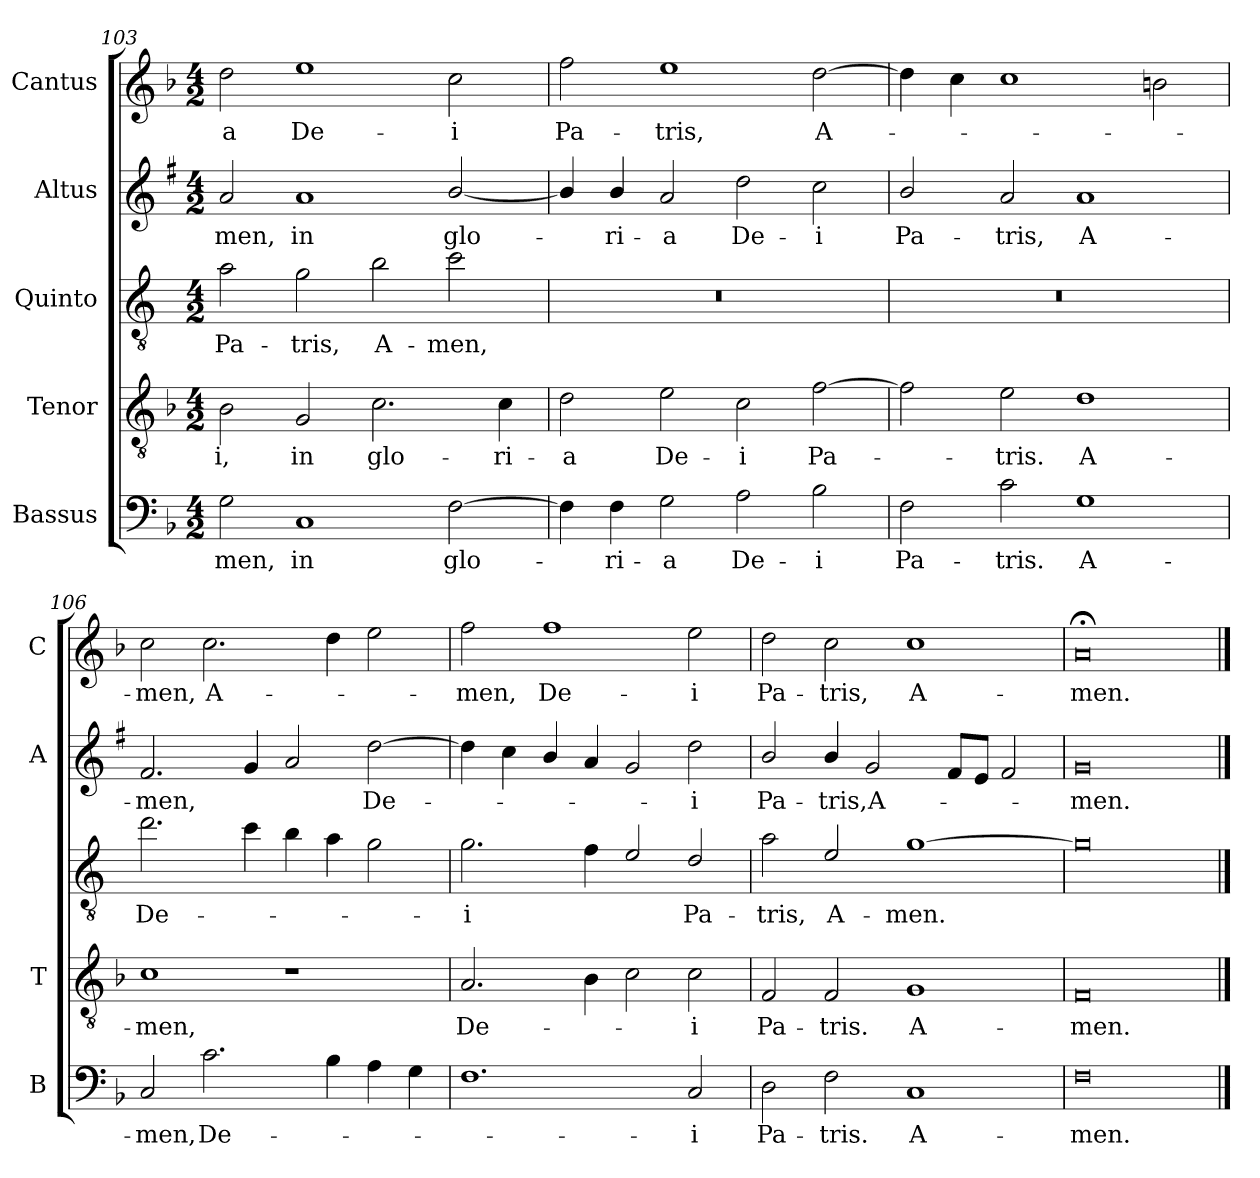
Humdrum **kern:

**kern	**text	**kern	**text	**kern	**text	**kern	**text	**kern	**text
*part5	*part5	*part4	*part4	*part3	*part3	*part2	*part2	*part1	*part1
*staff5	*staff5	*staff4	*staff4	*staff3	*staff3	*staff2	*staff2	*staff1	*staff1
*I"Bassus	*	*I"Tenor	*	*I"Quinto	*	*I"Altus	*	*I"Cantus	*
*I'B	*	*I'T	*	*	*	*I'A	*	*I'C	*
!!LO:LB:g=z
*clefF4	*	*clefGv2	*	*clefGv2	*	*clefG2	*	*clefG2	*
*	*	*	*	*ITrd4c7	*	*ITrd1c2	*	*	*
*k[b-]	*	*k[b-]	*	*k[b-]	*	*k[b-]	*	*k[b-]	*
*F:	*	*F:	*	*F:	*	*F:	*	*F:	*
*M4/2	*	*M4/2	*	*M4/2	*	*M4/2	*	*M4/2	*
=103	=103	=103	=103	=103	=103	=103	=103	=103	=103
!	!LO:LY:b	!	!LO:LY:b	!	!LO:LY:b	!	!LO:LY:b	!	!LO:LY:b
2G\	-men,	2B-\	-i,	2d\	Pa-	2g/	-men,	2dd\	-a
!	!LO:LY:b	!	!LO:LY:b	!	!LO:LY:b	!	!LO:LY:b	!	!LO:LY:b
1C	in	2G/	in	2c\	-tris,	1g	in	1ee	De-
!	!	!	!LO:LY:b	!	!LO:LY:b	!	!	!	!
.	.	2.c\	glo-	2e\	A-	.	.	.	.
!	!LO:LY:b	!	!	!	!LO:LY:b	!	!LO:LY:b	!	!LO:LY:b
[2F\	glo-	.	.	2f\	-men,	[2a/	glo-	2cc\	-i
!	!	!	!LO:LY:b	!	!	!	!	!	!
.	.	4c\	-ri-	.	.	.	.	.	.
=104	=104	=104	=104	=104	=104	=104	=104	=104	=104
!	!	!	!LO:LY:b	!	!	!	!	!	!LO:LY:b
4F\]	.	2d\	-a	0r	.	4a/]	.	2ff\	Pa-
!	!LO:LY:b	!	!	!	!	!	!LO:LY:b	!	!
4F\	-ri-	.	.	.	.	4a/	-ri-	.	.
!	!LO:LY:b	!	!LO:LY:b	!	!	!	!LO:LY:b	!	!LO:LY:b
2G\	-a	2e\	De-	.	.	2g/	-a	1ee	-tris,
!	!LO:LY:b	!	!LO:LY:b	!	!	!	!LO:LY:b	!	!
2A\	De-	2c\	-i	.	.	2cc\	De-	.	.
!	!LO:LY:b	!	!LO:LY:b	!	!	!	!LO:LY:b	!	!LO:LY:b
2B-\	-i	[2f\	Pa-	.	.	2b-\	-i	[2dd\	A-
=105	=105	=105	=105	=105	=105	=105	=105	=105	=105
!	!LO:LY:b	!	!	!	!	!	!LO:LY:b	!	!
2F\	Pa-	2f\]	.	0r	.	2a/	Pa-	4dd\]	.
.	.	.	.	.	.	.	.	4cc\	.
!	!LO:LY:b	!	!LO:LY:b	!	!	!	!LO:LY:b	!	!
2c\	-tris.	2e\	-tris.	.	.	2g/	-tris,	1cc	.
!	!LO:LY:b	!	!LO:LY:b	!	!	!	!LO:LY:b	!	!
1G	A-	1d	A-	.	.	1g	A-	.	.
.	.	.	.	.	.	.	.	2bn\	.
=106	=106	=106	=106	=106	=106	=106	=106	=106	=106
!	!LO:LY:b	!	!LO:LY:b	!	!LO:LY:b	!	!LO:LY:b	!	!LO:LY:b
2C/	-men,	1c	-men,	2.g\	De-	2.e/	-men,	2cc\	-men,
!	!LO:LY:b	!	!	!	!	!	!	!	!LO:LY:b
2.c\	De-	.	.	.	.	.	.	2.cc\	A-
.	.	.	.	4f\	.	4f/	.	.	.
.	.	1r	.	4e\	.	2g/	.	.	.
4B-\	.	.	.	4d\	.	.	.	4dd\	.
!	!	!	!	!	!	!	!LO:LY:b	!	!
4A\	.	.	.	2c\	.	[2cc\	De-	2ee\	.
4G\	.	.	.	.	.	.	.	.	.
=107	=107	=107	=107	=107	=107	=107	=107	=107	=107
!	!	!	!LO:LY:b	!	!LO:LY:b	!	!	!	!LO:LY:b
1.F	.	2.A/	De-	2.c\	-i	4cc\]	.	2ff\	-men,
.	.	.	.	.	.	4b-\	.	.	.
!	!	!	!	!	!	!	!	!	!LO:LY:b
.	.	.	.	.	.	4a/	.	1ff	De-
.	.	4B-\	.	4B-\	.	4g/	.	.	.
.	.	2c\	.	2A/	.	2f/	.	.	.
!	!LO:LY:b	!	!LO:LY:b	!	!LO:LY:b	!	!LO:LY:b	!	!LO:LY:b
2C/	-i	2c\	-i	2G/	Pa-	2cc\	-i	2ee\	-i
=108	=108	=108	=108	=108	=108	=108	=108	=108	=108
!	!LO:LY:b	!	!LO:LY:b	!	!LO:LY:b	!	!LO:LY:b	!	!LO:LY:b
2D\	Pa-	2F/	Pa-	2d\	-tris,	2a/	Pa-	2dd\	Pa-
!	!LO:LY:b	!	!LO:LY:b	!	!LO:LY:b	!	!LO:LY:b	!	!LO:LY:b
2F\	-tris.	2F/	-tris.	2A/	A-	4a/	-tris,	2cc\	-tris,
!	!	!	!	!	!	!	!LO:LY:b	!	!
.	.	.	.	.	.	2f/	A-	.	.
!	!LO:LY:b	!	!LO:LY:b	!	!LO:LY:b	!	!	!	!LO:LY:b
1C	A-	1G	A-	[1c	-men.	.	.	1cc	A-
.	.	.	.	.	.	8e/L	.	.	.
.	.	.	.	.	.	8d/J	.	.	.
.	.	.	.	.	.	2e/	.	.	.
=109	=109	=109	=109	=109	=109	=109	=109	=109	=109
!	!LO:LY:b	!	!LO:LY:b	!	!	!	!LO:LY:b	!	!LO:LY:b
0F	-men.	0F	-men.	0c]	.	0f	-men.	0a;<	-men.
==	==	==	==	==	==	==	==	==	==
*-	*-	*-	*-	*-	*-	*-	*-	*-	*-
